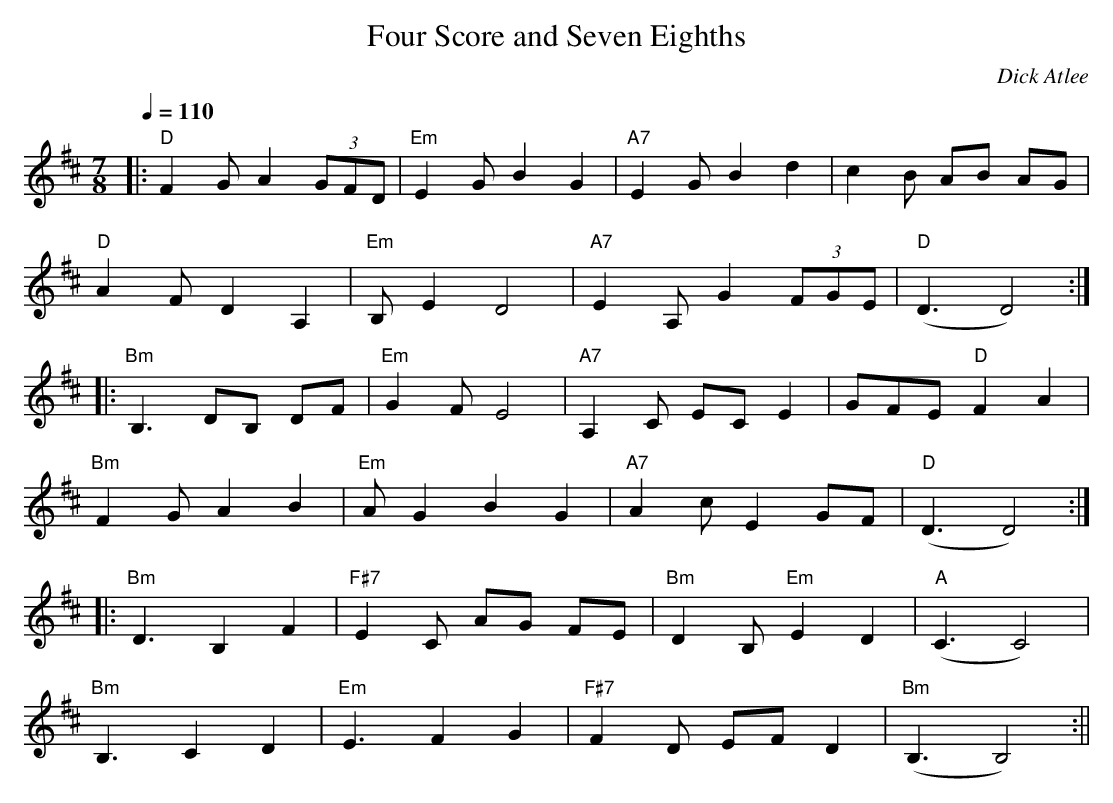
X:1
T:Four Score and Seven Eighths
M:7/8
L:1/8
Q:1/4=110
C:Dick Atlee
K:D
|: "D" F2 G A2 (3GFD | "Em" E2 G B2 G2 | "A7" E2 G B2 d2 | c2 B AB AG | !
"D" A2 F D2 A,2 | "Em" B, E2 D4 | "A7" E2 A, G2 (3FGE | "D" (D3 D4) :| !
|: "Bm" B,3 DB, DF | "Em" G2 F E4 | "A7" A,2 C EC E2 | GFE "D" F2 A2 | !
"Bm" F2 G A2 B2 | "Em" A G2 B2 G2 | "A7" A2 c E2 GF | "D" (D3 D4) :| !
|: "Bm" D3 B,2 F2 | "F#7" E2 C AG FE | "Bm" D2 B, "Em" E2 D2 | "A" (C3 C4) | !
"Bm" B,3 C2 D2 | "Em" E3 F2 G2 | "F#7" F2 D EF D2 | "Bm" (B,3 B,4) :||
